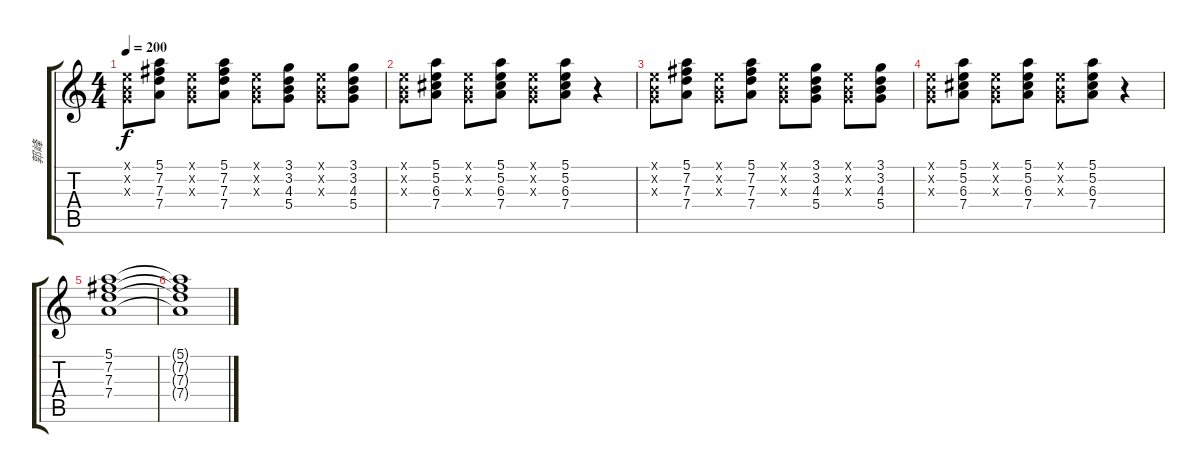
\track ("郭峰" "郭峰") {instrument electricguitarjazz}
\staff {score tabs}
\tuning (E4 B3 G3 D3 A2 E2) {hide}
\ts (4 4)
\tempo 200
\clef g2
\ks c
(0.1{x} 0.2{x} 0.3{x}).8{dy f} (5.1 7.2 7.3 7.4).8 (0.1{x} 0.2{x} 0.3{x}).8 (5.1 7.2 7.3 7.4).8 (0.1{x} 0.2{x} 0.3{x}).8 (3.1 3.2 4.3 5.4).8 (0.1{x} 0.2{x} 0.3{x}).8 (3.1 3.2 4.3 5.4).8 |
(0.1{x} 0.2{x} 0.3{x}).8 (5.1 5.2 6.3 7.4).8 (0.1{x} 0.2{x} 0.3{x}).8 (5.1 5.2 6.3 7.4).8 (0.1{x} 0.2{x} 0.3{x}).8 (5.1 5.2 6.3 7.4).8 r.4 |
(0.1{x} 0.2{x} 0.3{x}).8 (5.1 7.2 7.3 7.4).8 (0.1{x} 0.2{x} 0.3{x}).8 (5.1 7.2 7.3 7.4).8 (0.1{x} 0.2{x} 0.3{x}).8 (3.1 3.2 4.3 5.4).8 (0.1{x} 0.2{x} 0.3{x}).8 (3.1 3.2 4.3 5.4).8 |
(0.1{x} 0.2{x} 0.3{x}).8 (5.1 5.2 6.3 7.4).8 (0.1{x} 0.2{x} 0.3{x}).8 (5.1 5.2 6.3 7.4).8 (0.1{x} 0.2{x} 0.3{x}).8 (5.1 5.2 6.3 7.4).8 r.4 |
(5.1 7.2 7.3 7.4).1 |
(5.1{t} 7.2{t} 7.3{t} 7.4{t}).1
